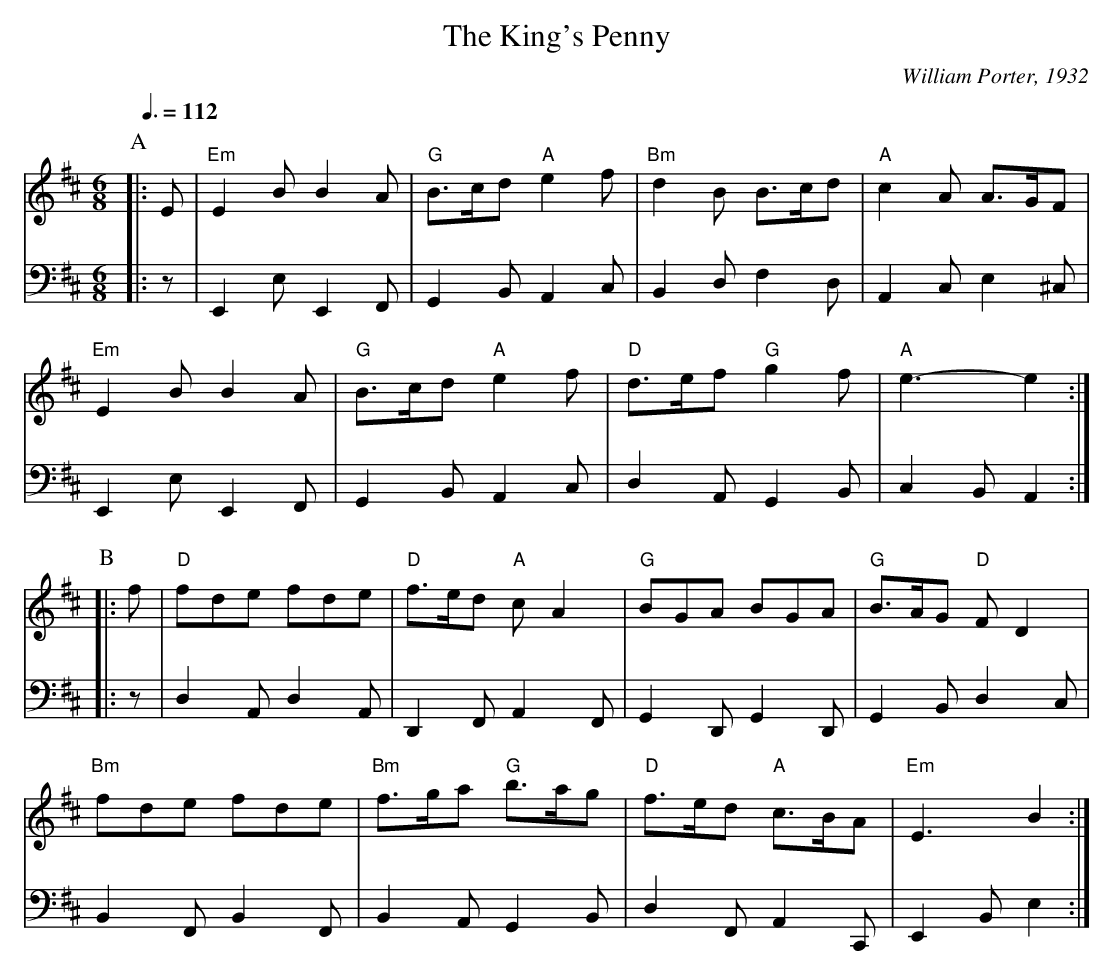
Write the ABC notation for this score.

X:1
T:The King's Penny
C:William Porter, 1932
M:6/8
Q:3/8=112
M:6/8
L:1/8
K:EDor
P:A
V:1
|: E | "Em"E2B B2A | "G"B3/c/d "A"e2f | "Bm"d2B B3/c/d | "A"c2A A3/G/F |
"Em"E2B B2A | "G"B3/c/d "A"e2f | "D"d3/e/f "G"g2f | "A"e3-e2 :|
V:2 bass octave=-2
|: z | E2e E2F | G2B A2c | B2d f2d | A2c e2^c |
E2e E2F | G2B A2c | d2A G2B | c2B A2 :|
P:B
V:1
|: f | "D"fde fde | "D"f3/e/d "A"cA2 | "G"BGA BGA | "G"B3/A/G "D"FD2 |
"Bm"fde fde | "Bm"f3/g/a "G"b3/a/g | "D"f3/e/d "A"c3/B/A | "Em"E3B2 :|
V:2
|: z | d2A d2A | D2F A2F | G2D G2D | G2B d2c |
B2F B2F | B2A G2B | d2F A2C | E2B e2 :|
